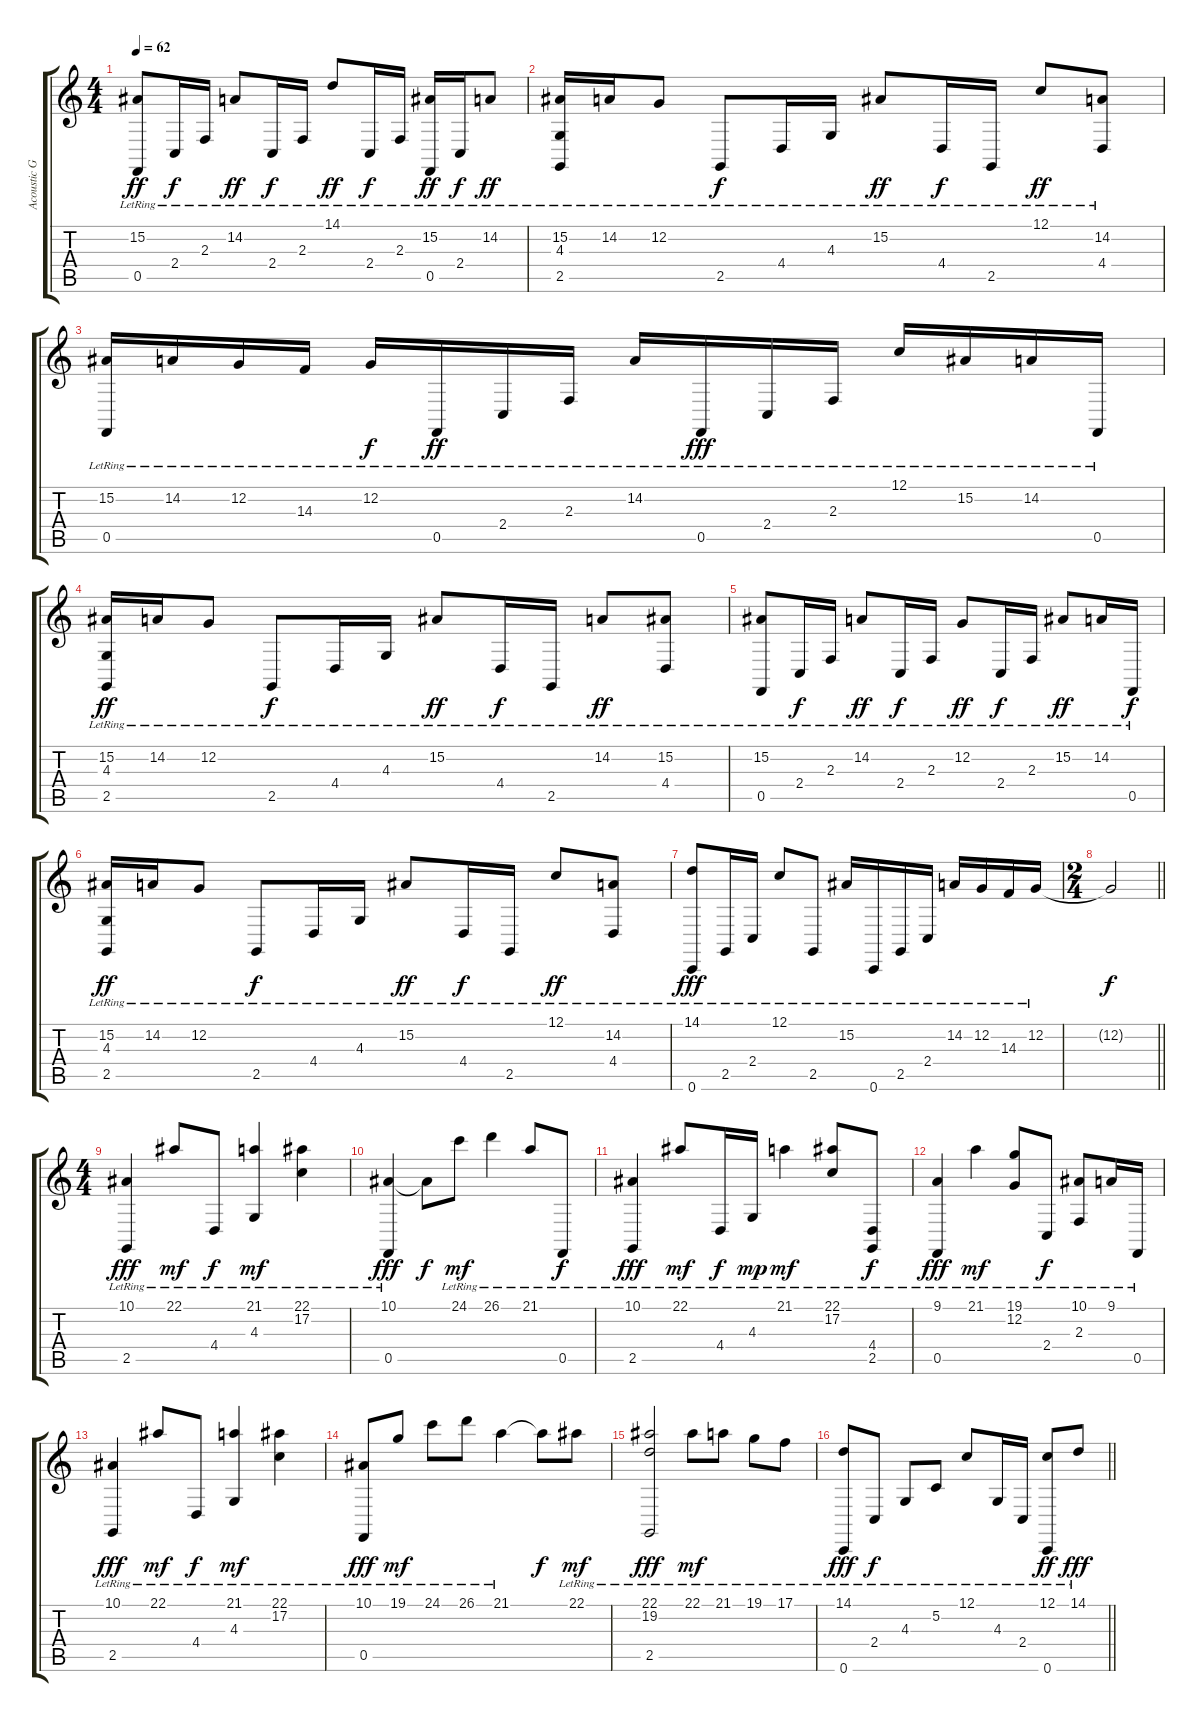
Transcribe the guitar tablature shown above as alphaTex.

\track ("Acoustic Grand Piano" "Acoustic G") {instrument acousticgrandpiano}
\staff {score tabs}
\tuning (C4 G3 Eb3 Bb2 F2 C2) {hide}
\ts (4 4)
\tempo 62
\clef g2
\ks c
(15.2{lr} 0.5{lr}).8{dy ff} 2.4{lr}.16{dy f} 2.3{lr}.16 14.2{lr}.8{dy ff} 2.4{lr}.16{dy f} 2.3{lr}.16 14.1{lr}.8{dy ff} 2.4{lr}.16{dy f} 2.3{lr}.16 (15.2{lr} 0.5{lr}).16{dy ff} 2.4{lr}.16{dy f} 14.2{lr}.8{dy ff} |
(15.2{lr} 4.3{lr} 2.5{lr}).16 14.2{lr}.16 12.2{lr}.8 2.5{lr}.8{dy f} 4.4{lr}.16 4.3{lr}.16 15.2{lr}.8{dy ff} 4.4{lr}.16{dy f} 2.5{lr}.16 12.1{lr}.8{dy ff} (14.2{lr} 4.4{lr}).8 |
(15.2{lr} 0.5{lr}).16 14.2{lr}.16 12.2{lr}.16 14.3{lr}.16 12.2{lr}.16{dy f} 0.5{lr}.16{dy ff} 2.4{lr}.16 2.3{lr}.16 14.2{lr}.16 0.5{lr}.16{dy fff} 2.4{lr}.16 2.3{lr}.16 12.1{lr}.16 15.2{lr}.16 14.2{lr}.16 0.5{lr}.16 |
(15.2{lr} 4.3{lr} 2.5{lr}).16{dy ff} 14.2{lr}.16 12.2{lr}.8 2.5{lr}.8{dy f} 4.4{lr}.16 4.3{lr}.16 15.2{lr}.8{dy ff} 4.4{lr}.16{dy f} 2.5{lr}.16 14.2{lr}.8{dy ff} (15.2{lr} 4.4{lr}).8 |
(15.2{lr} 0.5{lr}).8 2.4{lr}.16{dy f} 2.3{lr}.16 14.2{lr}.8{dy ff} 2.4{lr}.16{dy f} 2.3{lr}.16 12.2{lr}.8{dy ff} 2.4{lr}.16{dy f} 2.3{lr}.16 15.2{lr}.8{dy ff} 14.2{lr}.16 0.5{lr}.16{dy f} |
(15.2{lr} 4.3{lr} 2.5{lr}).16{dy ff} 14.2{lr}.16 12.2{lr}.8 2.5{lr}.8{dy f} 4.4{lr}.16 4.3{lr}.16 15.2{lr}.8{dy ff} 4.4{lr}.16{dy f} 2.5{lr}.16 12.1{lr}.8{dy ff} (14.2{lr} 4.4{lr}).8 |
(14.1{lr} 0.6{lr}).8{dy fff} 2.5{lr}.16 2.4{lr}.16 12.1{lr}.8 2.5{lr}.8 15.2{lr}.16 0.6{lr}.16 2.5{lr}.16 2.4{lr}.16 14.2{lr}.16 12.2{lr}.16 14.3{lr}.16 12.2{lr}.16 |
\ts (2 4)
\barLineRight lightlight
12.2{t}.2{dy f} |
\ts (4 4)
(10.1{lr} 2.5{lr}).4{dy fff} 22.1{lr}.8{dy mf} 4.4{lr}.8{dy f} (21.1{lr} 4.3{lr}).4{dy mf} (22.1{lr} 17.2{lr}).4 |
(10.1{lr} 0.5{lr}).4{dy fff} 10.1{t}.8{dy f} 24.1{lr}.8{dy mf} 26.1{lr}.4 21.1{lr}.8 0.5{lr}.8{dy f} |
(10.1{lr} 2.5{lr}).4{dy fff} 22.1{lr}.8{dy mf} 4.4{lr}.16{dy f} 4.3{lr}.16{dy mp} 21.1{lr}.4{dy mf} (22.1{lr} 17.2{lr}).8 (4.4{lr} 2.5{lr}).8{dy f} |
(9.1{lr} 0.5{lr}).4{dy fff} 21.1{lr}.4{dy mf} (19.1{lr} 12.2{lr}).8 2.4{lr}.8{dy f} (10.1{lr} 2.3{lr}).8 9.1{lr}.16 0.5{lr}.16 |
(10.1{lr} 2.5{lr}).4{dy fff} 22.1{lr}.8{dy mf} 4.4{lr}.8{dy f} (21.1{lr} 4.3{lr}).4{dy mf} (22.1{lr} 17.2{lr}).4 |
(10.1{lr} 0.5{lr}).8{dy fff} 19.1{lr}.8{dy mf} 24.1{lr}.8 26.1{lr}.8 21.1{lr}.4 21.1{t}.8{dy f} 22.1{lr}.8{dy mf} |
(22.1{lr} 19.2{lr} 2.5{lr}).2{dy fff} 22.1{lr}.8{dy mf} 21.1{lr}.8 19.1{lr}.8 17.1{lr}.8 |
\barLineRight lightlight
(14.1{lr} 0.6{lr}).8{dy fff} 2.4{lr}.8{dy f} 4.3{lr}.8 5.2{lr}.8 12.1{lr}.8 4.3{lr}.16 2.4{lr}.16 (12.1{lr} 0.6{lr}).8{dy ff} 14.1{lr}.8{dy fff}
